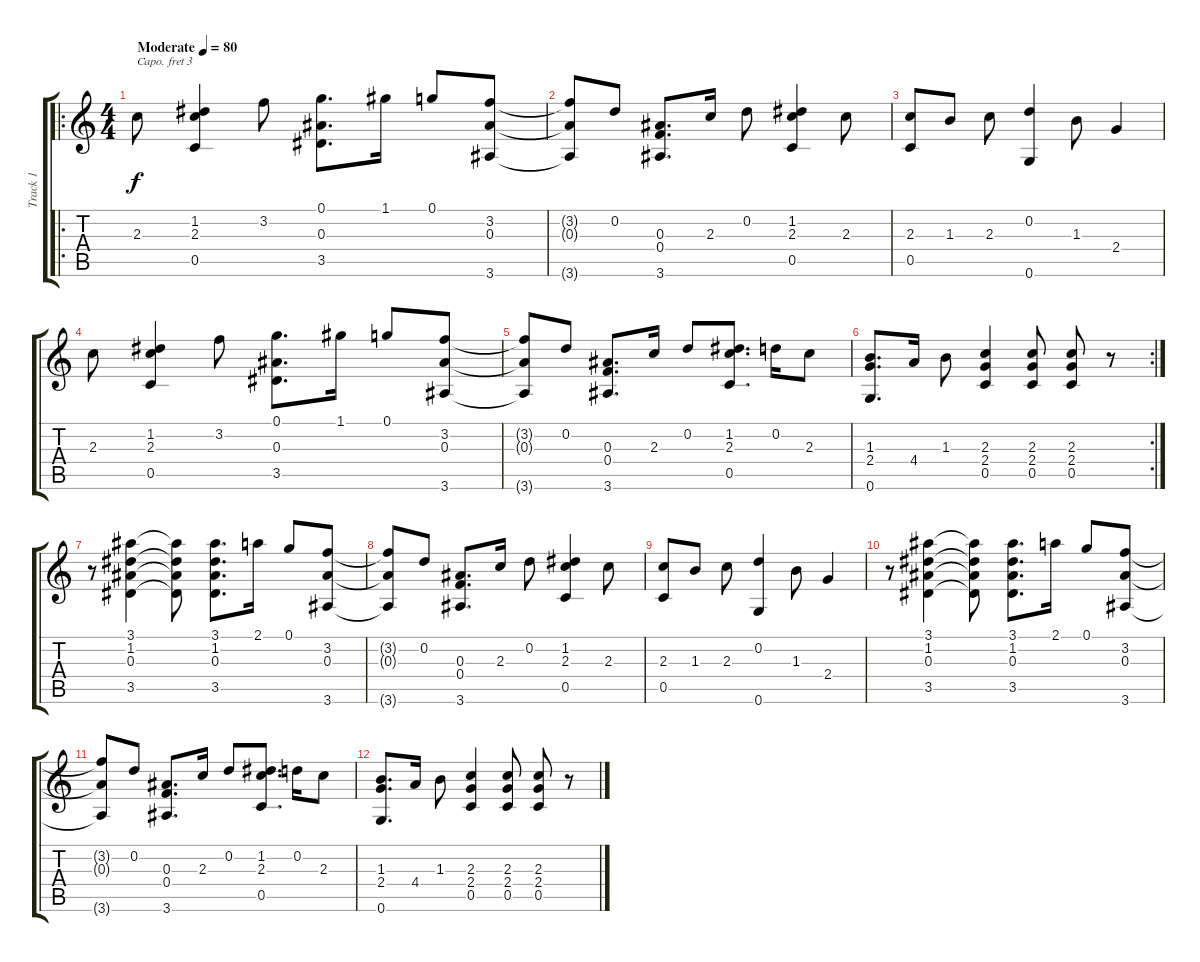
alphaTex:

\track ("Track 1" "Track 1") {instrument acousticguitarsteel}
\staff {score tabs}
\capo 3
\tuning (E4 B3 G3 D3 A2 E2) {hide}
\ro
\ts (4 4)
\tempo (80 "Moderate")
\clef g2
\ks c
2.3.8{dy f instrument acousticguitarsteel} (1.2 2.3 0.5).4 3.2.8 (0.1 0.3 3.5).8{d} 1.1.16 0.1.8 (3.2 0.3 3.6).8 |
(3.2{t} 0.3{t} 3.6{t}).8 0.2.8 (0.3 0.4 3.6).8{d} 2.3.16 0.2.8 (1.2 2.3 0.5).4 2.3.8 |
(2.3 0.5).8 1.3.8 2.3.8 (0.2 0.6).4 1.3.8 2.4.4 |
2.3.8 (1.2 2.3 0.5).4 3.2.8 (0.1 0.3 3.5).8{d} 1.1.16 0.1.8 (3.2 0.3 3.6).8 |
(3.2{t} 0.3{t} 3.6{t}).8 0.2.8 (0.3 0.4 3.6).8{d} 2.3.16 0.2.8 (1.2 2.3 0.5).8{d} 0.2.16 2.3.8 |
\rc 2
(1.3 2.4 0.6).8{d} 4.4.16 1.3.8 (2.3 2.4 0.5).4 (2.3 2.4 0.5).8 (2.3 2.4 0.5).8 r.8 |
r.8 (3.1 1.2 0.3 3.5).4 (3.1{t} 1.2{t} 0.3{t} 3.5{t}).8 (3.1 1.2 0.3 3.5).8{d} 2.1.16 0.1.8 (3.2 0.3 3.6).8 |
(3.2{t} 0.3{t} 3.6{t}).8 0.2.8 (0.3 0.4 3.6).8{d} 2.3.16 0.2.8 (1.2 2.3 0.5).4 2.3.8 |
(2.3 0.5).8 1.3.8 2.3.8 (0.2 0.6).4 1.3.8 2.4.4 |
r.8 (3.1 1.2 0.3 3.5).4 (3.1{t} 1.2{t} 0.3{t} 3.5{t}).8 (3.1 1.2 0.3 3.5).8{d} 2.1.16 0.1.8 (3.2 0.3 3.6).8 |
(3.2{t} 0.3{t} 3.6{t}).8 0.2.8 (0.3 0.4 3.6).8{d} 2.3.16 0.2.8 (1.2 2.3 0.5).8{d} 0.2.16 2.3.8 |
(1.3 2.4 0.6).8{d} 4.4.16 1.3.8 (2.3 2.4 0.5).4 (2.3 2.4 0.5).8 (2.3 2.4 0.5).8 r.8
